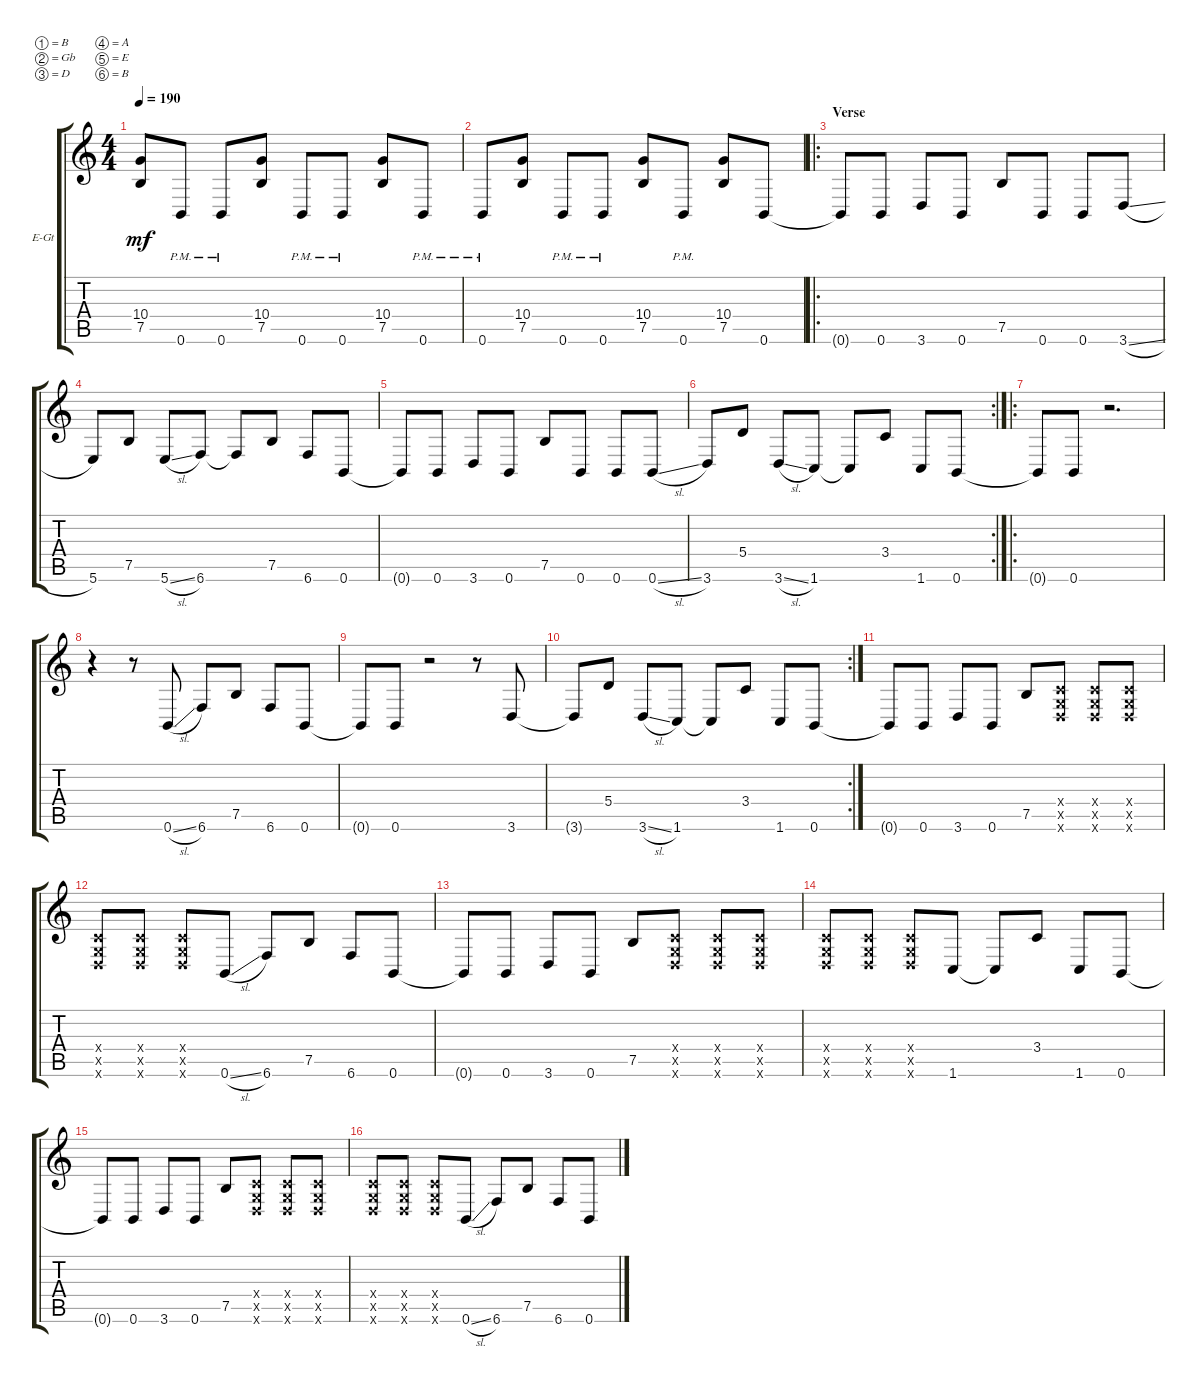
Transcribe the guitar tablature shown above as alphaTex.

\bracketExtendMode groupsimilarinstruments
\firstSystemTrackNameOrientation horizontal
\otherSystemsTrackNameOrientation horizontal
\track ("Electric Guitar 1" "E-Gt") {instrument distortionguitar}
\staff {score tabs}
\tuning (B3 Gb3 D3 A2 E2 B1)
\ts (4 4)
\tempo 190
\clef g2
\ks c
(7.5 10.4).8{dy mf} 0.6{pm}.8 0.6{pm}.8 (7.5 10.4).8 0.6{pm}.8 0.6{pm}.8 (7.5 10.4).8 0.6{pm}.8 |
0.6{pm}.8 (7.5 10.4).8 0.6{pm}.8 0.6{pm}.8 (7.5 10.4).8 0.6{pm}.8 (7.5 10.4).8 0.6.8 |
\ro
\section ("" "Verse")
0.6{t}.8 0.6.8 3.6.8 0.6.8 7.5.8 0.6.8 0.6.8 3.6{sl}.8 |
5.6.8 7.5.8 5.6{sl}.8 6.6.8 6.6{t}.8 7.5.8 6.6.8 0.6.8 |
0.6{t}.8 0.6.8 3.6.8 0.6.8 7.5.8 0.6.8 0.6.8 0.6{sl}.8 |
\rc 2
3.6.8 5.4.8 3.6{sl}.8 1.6.8 1.6{t}.8 3.4.8 1.6.8 0.6.8 |
\ro
0.6{t}.8 0.6.8 r.2{d} |
r.4 r.8 0.6{sl}.8 6.6.8 7.5.8 6.6.8 0.6.8 |
0.6{t}.8 0.6.8 r.2 r.8 3.6.8 |
\rc 2
3.6{t}.8 5.4.8 3.6{sl}.8 1.6.8 1.6{t}.8 3.4.8 1.6.8 0.6.8 |
0.6{t}.8 0.6.8 3.6.8 0.6.8 7.5.8 (3.6{x} 3.5{x} 3.4{x}).8 (3.6{x} 3.5{x} 3.4{x}).8 (3.6{x} 3.5{x} 3.4{x}).8 |
(3.6{x} 3.5{x} 3.4{x}).8 (3.6{x} 3.5{x} 3.4{x}).8 (3.6{x} 3.5{x} 3.4{x}).8 0.6{sl}.8 6.6.8 7.5.8 6.6.8 0.6.8 |
0.6{t}.8 0.6.8 3.6.8 0.6.8 7.5.8 (3.6{x} 3.5{x} 3.4{x}).8 (3.6{x} 3.5{x} 3.4{x}).8 (3.6{x} 3.5{x} 3.4{x}).8 |
(3.6{x} 3.5{x} 3.4{x}).8 (3.6{x} 3.5{x} 3.4{x}).8 (3.6{x} 3.5{x} 3.4{x}).8 1.6.8 1.6{t}.8 3.4.8 1.6.8 0.6.8 |
0.6{t}.8 0.6.8 3.6.8 0.6.8 7.5.8 (3.6{x} 3.5{x} 3.4{x}).8 (3.6{x} 3.5{x} 3.4{x}).8 (3.6{x} 3.5{x} 3.4{x}).8 |
(3.6{x} 3.5{x} 3.4{x}).8 (3.6{x} 3.5{x} 3.4{x}).8 (3.6{x} 3.5{x} 3.4{x}).8 0.6{sl}.8 6.6.8 7.5.8 6.6.8 0.6.8
